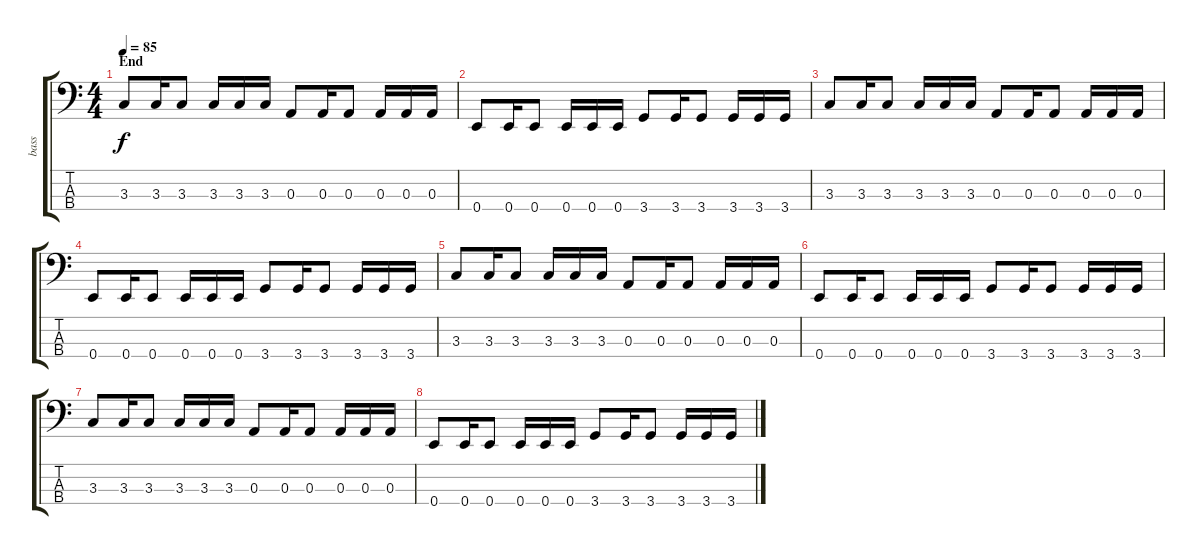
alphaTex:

\track ("bass" "bass") {instrument electricbassfinger}
\staff {score tabs}
\tuning (G2 D2 A1 E1) {hide}
\ts (4 4)
\section ("" "End")
\tempo 85
\clef f4
\ks c
3.3.8{dy f} 3.3.16 3.3.8 3.3.16 3.3.16 3.3.16 0.3.8 0.3.16 0.3.8 0.3.16 0.3.16 0.3.16 |
0.4.8 0.4.16 0.4.8 0.4.16 0.4.16 0.4.16 3.4.8 3.4.16 3.4.8 3.4.16 3.4.16 3.4.16 |
3.3.8 3.3.16 3.3.8 3.3.16 3.3.16 3.3.16 0.3.8 0.3.16 0.3.8 0.3.16 0.3.16 0.3.16 |
0.4.8 0.4.16 0.4.8 0.4.16 0.4.16 0.4.16 3.4.8 3.4.16 3.4.8 3.4.16 3.4.16 3.4.16 |
3.3.8 3.3.16 3.3.8 3.3.16 3.3.16 3.3.16 0.3.8 0.3.16 0.3.8 0.3.16 0.3.16 0.3.16 |
0.4.8 0.4.16 0.4.8 0.4.16 0.4.16 0.4.16 3.4.8 3.4.16 3.4.8 3.4.16 3.4.16 3.4.16 |
3.3.8 3.3.16 3.3.8 3.3.16 3.3.16 3.3.16 0.3.8 0.3.16 0.3.8 0.3.16 0.3.16 0.3.16 |
0.4.8 0.4.16 0.4.8 0.4.16 0.4.16 0.4.16 3.4.8 3.4.16 3.4.8 3.4.16 3.4.16 3.4.16
